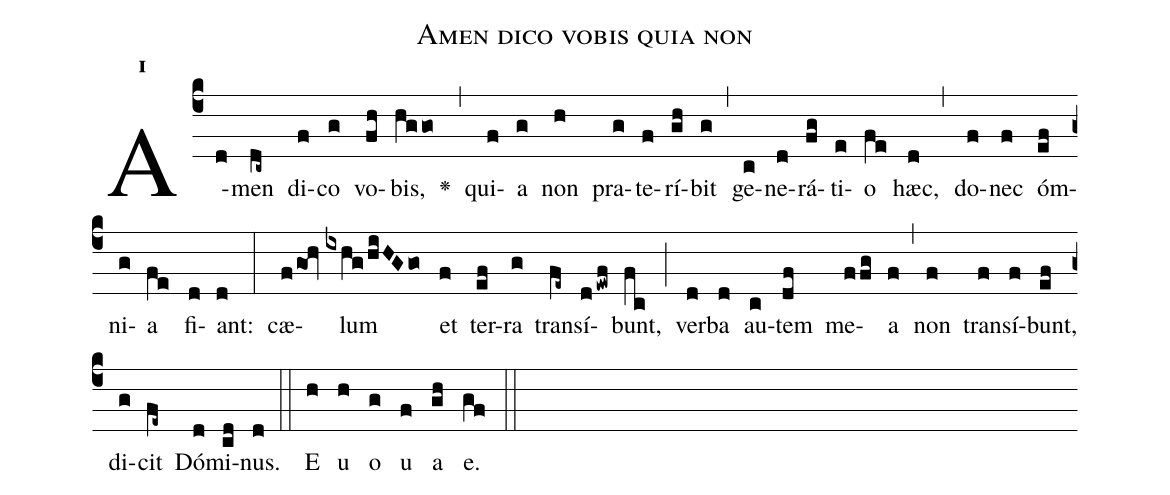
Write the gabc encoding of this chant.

name:Amen dico vobis quia non;
office-part:Antiphona;
mode:1;
%%
initial-style: 1;
name: Amen dico vobis quia non;
book: Antiphonae & Responsoria/Tomus IV, p. 126;
occasion: Dominica XXXIII per Annum;
office-part: Vesperae Ant Mb;
annotation: 1f;
centering-scheme: english;
font: OFLSortsMillGoudy;
height: 11;
width: 4.5;
%%
(c4)A(d)men(dc~) di(f)co(g) vo(fh)bis,(hggo) <v>\greheightstar</v>(,) qui(f)a(g) non(h) pra(g)te(f)rí(gh)bit(g) (,) ge(c)ne(d)rá(fg)ti(e)o(fe) hæc,(d) (,) do(f)nec(f) óm(ef)ni(g)a(fe) fi(d)ant:(d) (:) cæ(fgoh)lum(ixhg/hiHGgo) et(f) ter(ef)ra(g) tran(fe~)sí(dewf)bunt,(fc) (;) ver(d)ba(d) au(c)tem(df) me(ffg)a(f) (,) non(f) tran(f)sí(f)bunt,(ef) di(g)cit(fe~) Dó(d)mi(cd)nus.(d) (::) E(h) u(h) o(g) u(f) a(gh) e.(gf) (::)
